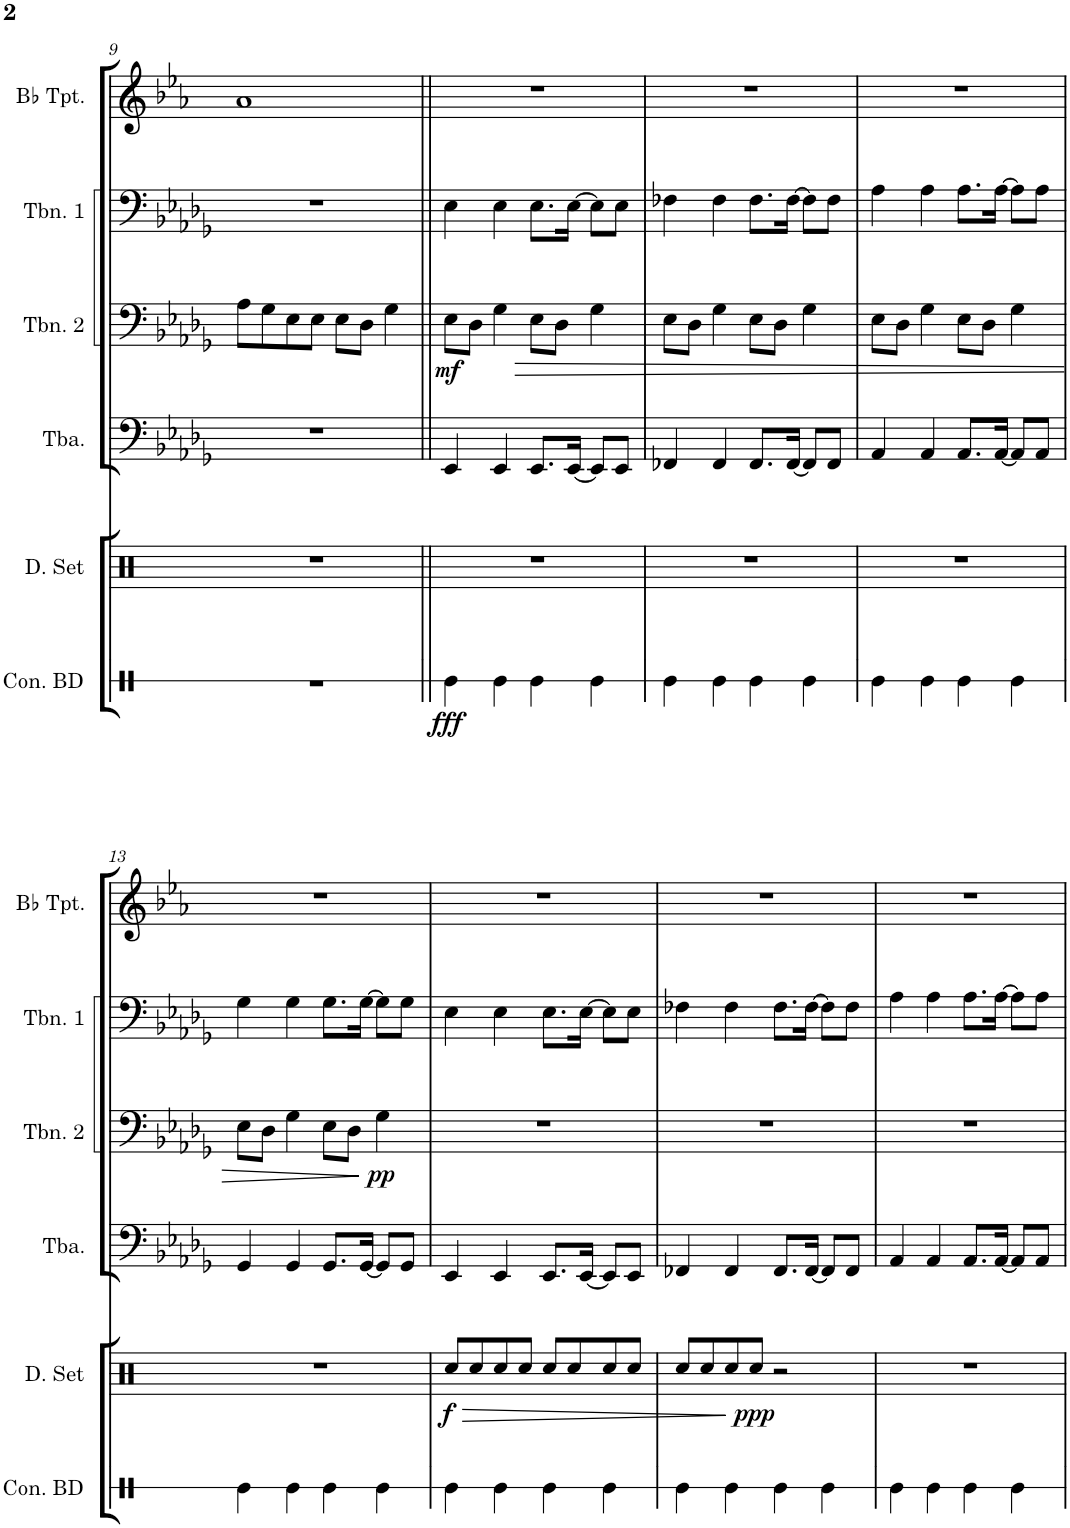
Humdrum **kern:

**kern	**dynam	**kern	**dynam	**kern	**kern	**dynam	**kern	**kern
*part6	*part6	*part5	*part5	*part4	*part3	*part3	*part2	*part1
*staff6	*staff6	*staff5	*staff5	*staff4	*staff3	*staff3	*staff2	*staff1
*I"Concert Bass Drum	*	*I"Drumset	*	*I"Tuba	*I"Trombone 2	*	*I"Trombone 1	*I"Bb Trumpet
*I'Con. BD	*	*I'D. Set	*	*I'Tba.	*I'Tbn. 2	*	*I'Tbn. 1	*I'Bb Tpt.
!!LO:PB:g=z
*clefX	*	*clefX	*	*clefF4	*clefF4	*	*clefF4	*clefG2
*	*	*	*	*	*	*	*	*Trd1c2
*k[]	*	*k[]	*	*k[b-e-a-d-g-]	*k[b-e-a-d-g-]	*	*k[b-e-a-d-g-]	*k[b-e-a-]
*M4/4	*	*M4/4	*	*M4/4	*M4/4	*	*M4/4	*M4/4
=9	=9	=9	=9	=9	=9	=9	=9	=9
1r	.	1r	.	1r	8A-\L	.	1r	1a-
.	.	.	.	.	8G-\	.	.	.
.	.	.	.	.	8E-\	.	.	.
.	.	.	.	.	8E-\J	.	.	.
.	.	.	.	.	8E-\L	.	.	.
.	.	.	.	.	8D-\J	.	.	.
.	.	.	.	.	4G-\	.	.	.
=10||	=10||	=10||	=10||	=10||	=10||	=10||	=10||	=10||
!	!LO:DY:b	!	!	!	!	!LO:DY:b	!	!
4Re\	fff	1r	.	4EE-/	8E-\L	mf	4E-\	1r
.	.	.	.	.	8D-\J	.	.	.
4Re\	.	.	.	4EE-/	4G-\	.	4E-\	.
!	!	!	!	!	!	!LO:HP:b	!	!
4Re\	.	.	.	8.EE-/L	8E-\L	>	8.E-\L	.
.	.	.	.	.	8D-\J	.	.	.
.	.	.	.	[16EE-/Jk	.	.	[16E-\Jk	.
4Re\	.	.	.	8EE-/L]	4G-\	.	8E-\L]	.
.	.	.	.	8EE-/J	.	.	8E-\J	.
=11	=11	=11	=11	=11	=11	=11	=11	=11
4Re\	.	1r	.	4FF-X/	8E-\L	.	4F-X\	1r
.	.	.	.	.	8D-\J	.	.	.
4Re\	.	.	.	4FF-/	4G-\	.	4F-\	.
4Re\	.	.	.	8.FF-/L	8E-\L	.	8.F-\L	.
.	.	.	.	.	8D-\J	.	.	.
.	.	.	.	[16FF-/Jk	.	.	[16F-\Jk	.
4Re\	.	.	.	8FF-/L]	4G-\	.	8F-\L]	.
.	.	.	.	8FF-/J	.	.	8F-\J	.
=12	=12	=12	=12	=12	=12	=12	=12	=12
4Re\	.	1r	.	4AA-/	8E-\L	.	4A-\	1r
.	.	.	.	.	8D-\J	.	.	.
4Re\	.	.	.	4AA-/	4G-\	.	4A-\	.
4Re\	.	.	.	8.AA-/L	8E-\L	.	8.A-\L	.
.	.	.	.	.	8D-\J	.	.	.
.	.	.	.	[16AA-/Jk	.	.	[16A-\Jk	.
4Re\	.	.	.	8AA-/L]	4G-\	.	8A-\L]	.
.	.	.	.	8AA-/J	.	.	8A-\J	.
!!LO:LB:g=z
=13	=13	=13	=13	=13	=13	=13	=13	=13
4Re\	.	1r	.	4GG-/	8E-\L	.	4G-\	1r
.	.	.	.	.	8D-\J	.	.	.
4Re\	.	.	.	4GG-/	4G-\	.	4G-\	.
4Re\	.	.	.	8.GG-/L	8E-\L	.	8.G-\L	.
.	.	.	.	.	8D-\J	.	.	.
.	.	.	.	[16GG-/Jk	.	.	[16G-\Jk	.
!	!	!	!	!	!	!LO:DY:n=1:b	!	!
4Re\	.	.	.	8GG-/L]	4G-\	] pp	8G-\L]	.
.	.	.	.	8GG-/J	.	.	8G-\J	.
=14	=14	=14	=14	=14	=14	=14	=14	=14
!	!	!	!LO:HP:b	!	!	!	!	!
!	!	!	!LO:DY:n=1:b	!	!	!	!	!
4Re\	.	8Rcc/L	> f	4EE-/	1r	.	4E-\	1r
.	.	8Rcc/	.	.	.	.	.	.
4Re\	.	8Rcc/	.	4EE-/	.	.	4E-\	.
.	.	8Rcc/J	.	.	.	.	.	.
4Re\	.	8Rcc/L	.	8.EE-/L	.	.	8.E-\L	.
.	.	8Rcc/	.	.	.	.	.	.
.	.	.	.	[16EE-/Jk	.	.	[16E-\Jk	.
4Re\	.	8Rcc/	.	8EE-/L]	.	.	8E-\L]	.
.	.	8Rcc/J	.	8EE-/J	.	.	8E-\J	.
=15	=15	=15	=15	=15	=15	=15	=15	=15
4Re\	.	8Rcc/L	.	4FF-X/	1r	.	4F-X\	1r
.	.	8Rcc/	.	.	.	.	.	.
4Re\	.	8Rcc/	.	4FF-/	.	.	4F-\	.
!	!	!	!LO:DY:n=1:b	!	!	!	!	!
.	.	8Rcc/J	] ppp	.	.	.	.	.
4Re\	.	2r	.	8.FF-/L	.	.	8.F-\L	.
.	.	.	.	[16FF-/Jk	.	.	[16F-\Jk	.
4Re\	.	.	.	8FF-/L]	.	.	8F-\L]	.
.	.	.	.	8FF-/J	.	.	8F-\J	.
=16	=16	=16	=16	=16	=16	=16	=16	=16
4Re\	.	1r	.	4AA-/	1r	.	4A-\	1r
4Re\	.	.	.	4AA-/	.	.	4A-\	.
4Re\	.	.	.	8.AA-/L	.	.	8.A-\L	.
.	.	.	.	[16AA-/Jk	.	.	[16A-\Jk	.
4Re\	.	.	.	8AA-/L]	.	.	8A-\L]	.
.	.	.	.	8AA-/J	.	.	8A-\J	.
=	=	=	=	=	=	=	=	=
*-	*-	*-	*-	*-	*-	*-	*-	*-
